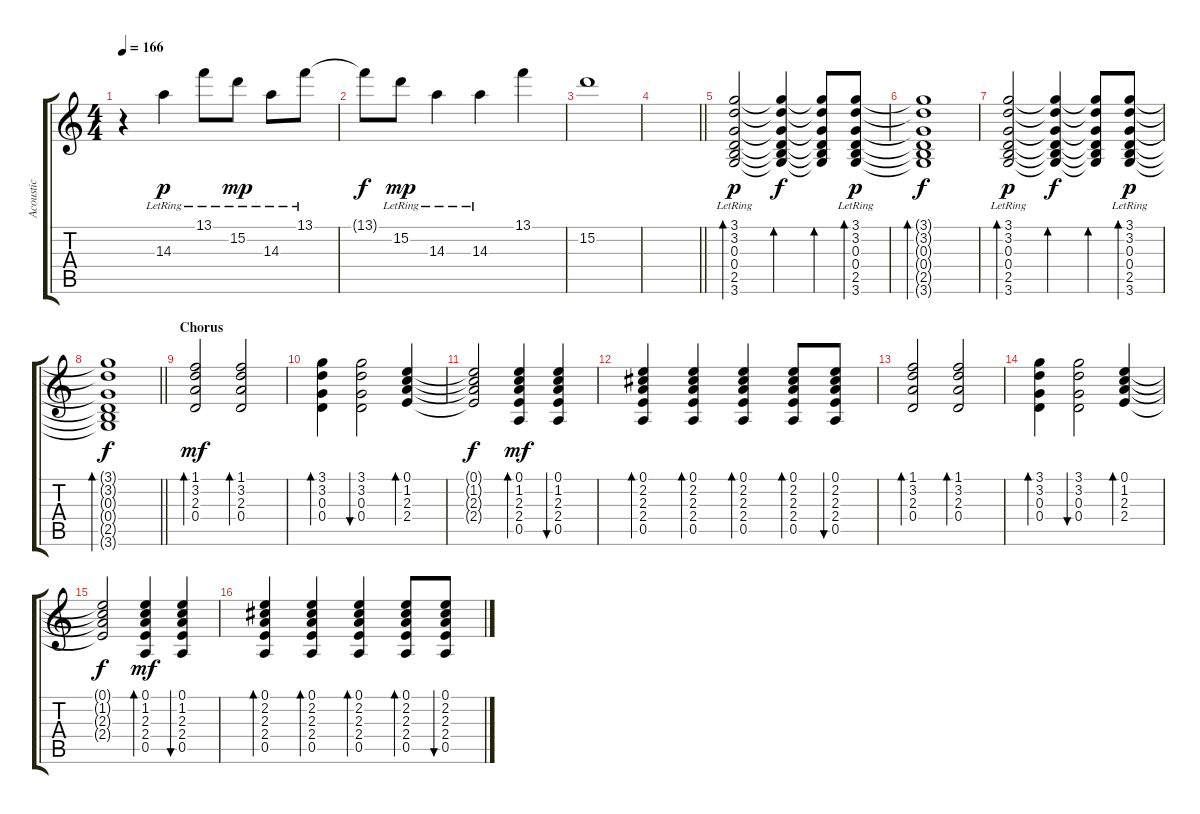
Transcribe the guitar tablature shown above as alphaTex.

\track ("Acoustic" "Acoustic") {instrument acousticguitarsteel}
\staff {score tabs}
\tuning (E4 B3 G3 D3 A2 E2) {hide}
\ts (4 4)
\tempo 166
\clef g2
\ks c
r.4{dy f} 14.3{lr}.4{dy p} 13.1{lr}.8 15.2{lr}.8{dy mp} 14.3{lr}.8 13.1{lr}.8 |
13.1{t}.8{dy f} 15.2{lr}.8{dy mp} 14.3{lr}.4 14.3{lr}.4 13.1.4 |
15.2.1 |
\barLineRight lightlight
|
(3.1{lr} 3.2{lr} 0.3 0.4 2.5{lr} 3.6{lr}).2{bd 60 dy p} (3.1{t} 3.2{t} 0.3{t} 0.4{t} 2.5{t} 3.6{t}).4{bd 120 dy f} (3.1{t} 3.2{t} 0.3{t} 0.4{t} 2.5{t} 3.6{t}).8{bd 120} (3.1{lr} 3.2{lr} 0.3 0.4 2.5{lr} 3.6{lr}).8{bd 120 dy p} |
(3.1{t} 3.2{t} 0.3{t} 0.4{t} 2.5{t} 3.6{t}).1{bd 120 dy f} |
(3.1{lr} 3.2{lr} 0.3 0.4 2.5{lr} 3.6{lr}).2{bd 30 dy p} (3.1{t} 3.2{t} 0.3{t} 0.4{t} 2.5{t} 3.6{t}).4{bd 120 dy f} (3.1{t} 3.2{t} 0.3{t} 0.4{t} 2.5{t} 3.6{t}).8{bd 120} (3.1{lr} 3.2{lr} 0.3 0.4 2.5{lr} 3.6{lr}).8{bd 120 dy p} |
\barLineRight lightlight
(3.1{t} 3.2{t} 0.3{t} 0.4{t} 2.5{t} 3.6{t}).1{bd 120 dy f} |
\section ("" "Chorus")
(1.1 3.2 2.3 0.4).2{bd 60 dy mf} (1.1 3.2 2.3 0.4).2{bd 60} |
(3.1 3.2 0.3 0.4).4{bd 30} (3.1 3.2 0.3 0.4).2{bu 30} (0.1 1.2 2.3 2.4).4{bd 30} |
(0.1{t} 1.2{t} 2.3{t} 2.4{t}).2{dy f} (0.1 1.2 2.3 2.4 0.5).4{bd 30 dy mf} (0.1 1.2 2.3 2.4 0.5).4{bu 30} |
(0.1 2.2 2.3 2.4 0.5).4{bd 30} (0.1 2.2 2.3 2.4 0.5).4{bd 30} (0.1 2.2 2.3 2.4 0.5).4{bd 30} (0.1 2.2 2.3 2.4 0.5).8{bd 30} (0.1 2.2 2.3 2.4 0.5).8{bu 30} |
(1.1 3.2 2.3 0.4).2{bd 60} (1.1 3.2 2.3 0.4).2{bd 60} |
(3.1 3.2 0.3 0.4).4{bd 30} (3.1 3.2 0.3 0.4).2{bu 30} (0.1 1.2 2.3 2.4).4{bd 30} |
(0.1{t} 1.2{t} 2.3{t} 2.4{t}).2{dy f} (0.1 1.2 2.3 2.4 0.5).4{bd 30 dy mf} (0.1 1.2 2.3 2.4 0.5).4{bu 30} |
(0.1 2.2 2.3 2.4 0.5).4{bd 30} (0.1 2.2 2.3 2.4 0.5).4{bd 30} (0.1 2.2 2.3 2.4 0.5).4{bd 30} (0.1 2.2 2.3 2.4 0.5).8{bd 30} (0.1 2.2 2.3 2.4 0.5).8{bu 30}
